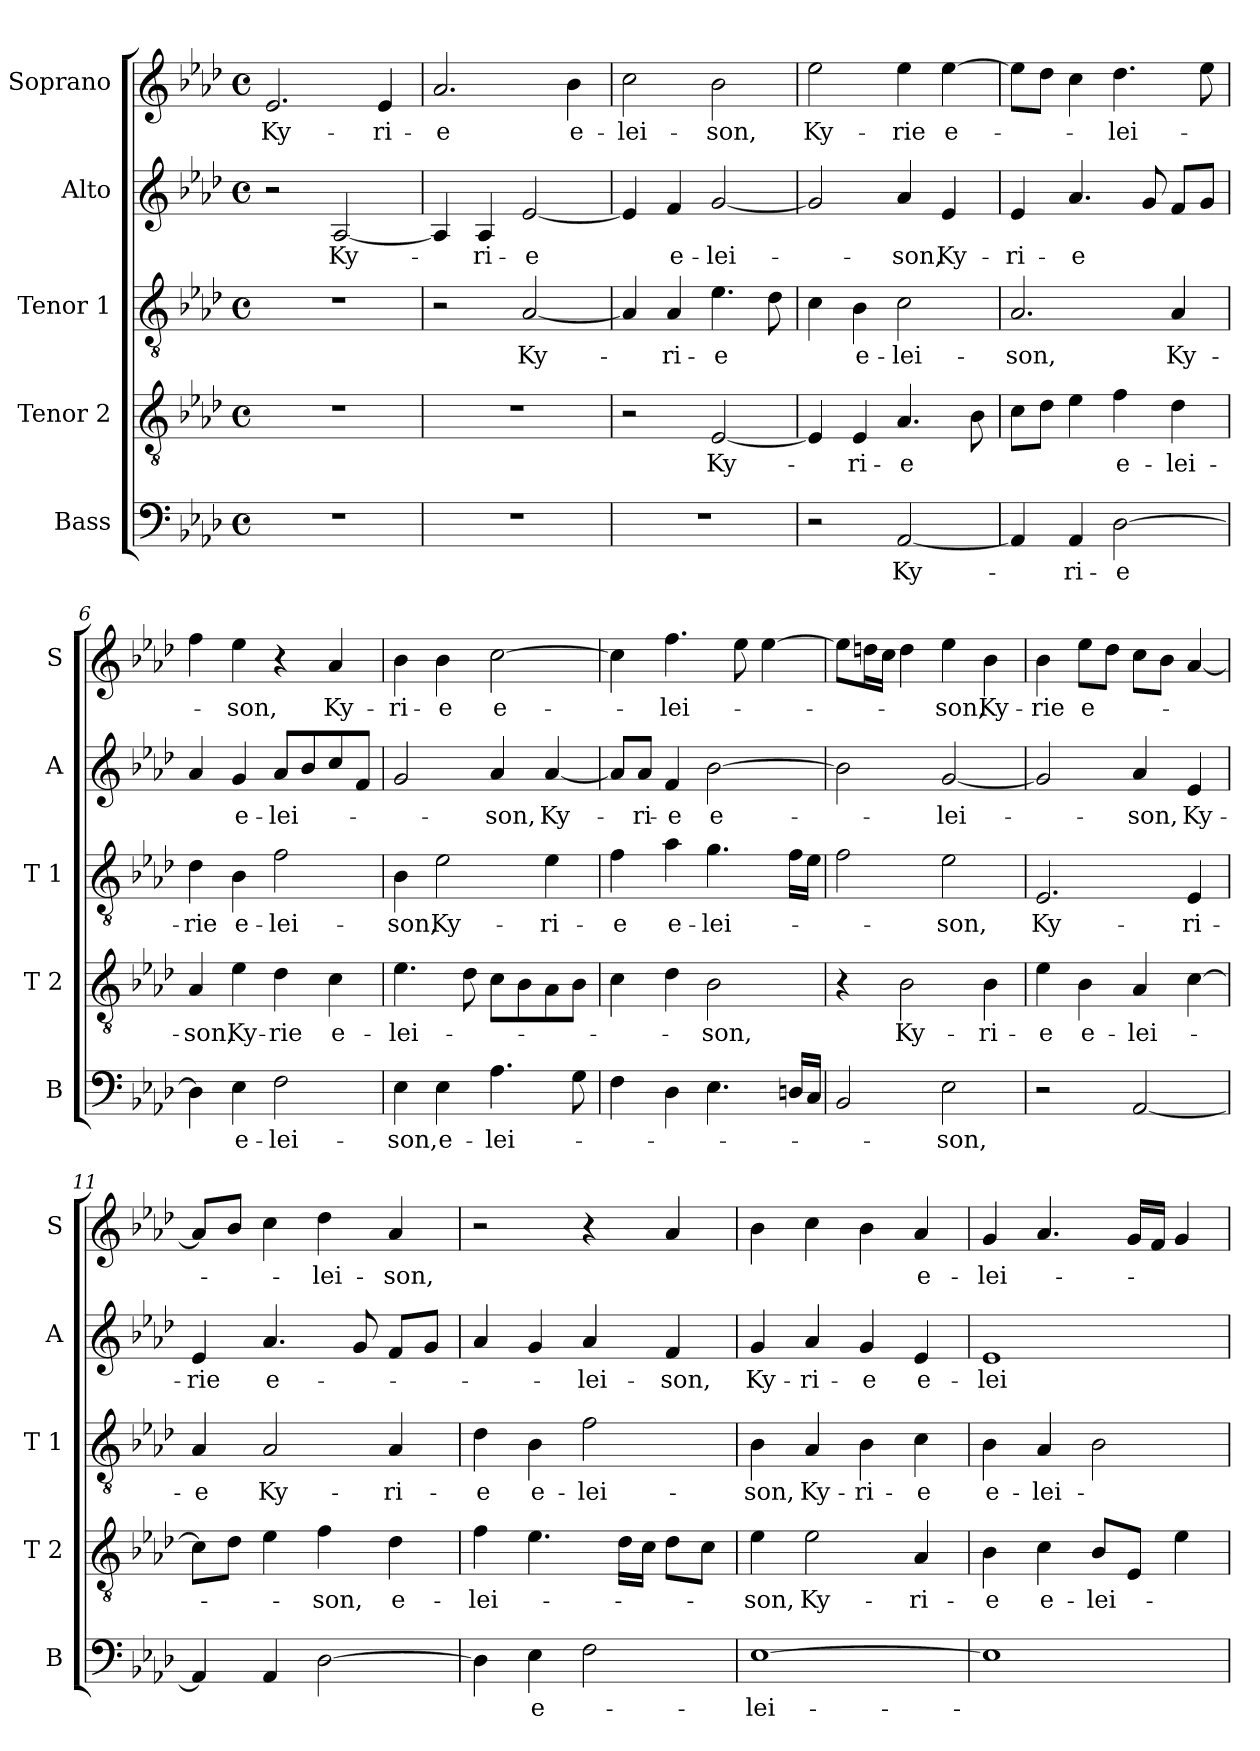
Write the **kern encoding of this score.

**kern	**text	**kern	**text	**kern	**text	**kern	**text	**kern	**text
*part5	*part5	*part4	*part4	*part3	*part3	*part2	*part2	*part1	*part1
*staff5	*staff5	*staff4	*staff4	*staff3	*staff3	*staff2	*staff2	*staff1	*staff1
*I"Bass	*	*I"Tenor 2	*	*I"Tenor 1	*	*I"Alto	*	*I"Soprano	*
*I'B	*	*I'T 2	*	*I'T 1	*	*I'A	*	*I'S	*
*clefF4	*	*clefGv2	*	*clefGv2	*	*clefG2	*	*clefG2	*
*k[b-e-a-d-]	*	*k[b-e-a-d-]	*	*k[b-e-a-d-]	*	*k[b-e-a-d-]	*	*k[b-e-a-d-]	*
*A-:	*	*A-:	*	*A-:	*	*A-:	*	*A-:	*
*M4/4	*	*M4/4	*	*M4/4	*	*M4/4	*	*M4/4	*
*met(c)	*	*met(c)	*	*met(c)	*	*met(c)	*	*met(c)	*
=1	=1	=1	=1	=1	=1	=1	=1	=1	=1
1r	.	1r	.	1r	.	2r	.	2.e-/	Ky-
.	.	.	.	.	.	[2A-/	Ky-	.	.
.	.	.	.	.	.	.	.	4e-/	-ri-
=2	=2	=2	=2	=2	=2	=2	=2	=2	=2
1r	.	1r	.	2r	.	4A-/]	.	2.a-/	-e
.	.	.	.	.	.	4A-/	-ri-	.	.
.	.	.	.	[2A-/	Ky-	[2e-/	-e	.	.
.	.	.	.	.	.	.	.	4b-\	e-
=3	=3	=3	=3	=3	=3	=3	=3	=3	=3
1r	.	2r	.	4A-/]	.	4e-/]	.	2cc\	-lei-
.	.	.	.	4A-/	-ri-	4f/	e-	.	.
.	.	[2E-/	Ky-	4.e-\	-e	[2g/	-lei-	2b-\	-son,
.	.	.	.	8d-\	.	.	.	.	.
=4	=4	=4	=4	=4	=4	=4	=4	=4	=4
2r	.	4E-/]	.	4c\	.	2g/]	.	2ee-\	Ky-
.	.	4E-/	-ri-	4B-\	e-	.	.	.	.
[2AA-/	Ky-	4.A-/	-e	2c\	-lei-	4a-/	-son,	4ee-\	-rie
.	.	.	.	.	.	4e-/	Ky-	[4ee-\	e-
.	.	8B-\	.	.	.	.	.	.	.
=5	=5	=5	=5	=5	=5	=5	=5	=5	=5
4AA-/]	.	8c\L	.	2.A-/	-son,	4e-/	-ri-	8ee-\L]	.
.	.	8d-\J	.	.	.	.	.	8dd-\J	.
4AA-/	-ri-	4e-\	.	.	.	4.a-/	-e	4cc\	.
[2D-\	-e	4f\	e-	.	.	.	.	4.dd-\	-lei-
.	.	.	.	.	.	8g/	.	.	.
.	.	4d-\	-lei-	4A-/	Ky-	8f/L	.	.	.
.	.	.	.	.	.	8g/J	.	8ee-\	.
!!LO:LB:g=z
=6	=6	=6	=6	=6	=6	=6	=6	=6	=6
4D-\]	.	4A-/	-son,	4d-\	-rie	4a-/	.	4ff\	.
4E-\	e-	4e-\	Ky-	4B-\	e-	4g/	e-	4ee-\	-son,
2F\	-lei-	4d-\	-rie	2f\	-lei-	8a-/L	-lei-	4r	.
.	.	.	.	.	.	8b-/	.	.	.
.	.	4c\	e-	.	.	8cc/	.	4a-/	Ky-
.	.	.	.	.	.	8f/J	.	.	.
=7	=7	=7	=7	=7	=7	=7	=7	=7	=7
4E-\	-son,	4.e-\	-lei-	4B-\	-son,	2g/	.	4b-\	-ri-
4E-\	e-	.	.	2e-\	Ky-	.	.	4b-\	-e
.	.	8d-\	.	.	.	.	.	.	.
4.A-\	-lei-	8c\L	.	.	.	4a-/	-son,	[2cc\	e-
.	.	8B-\	.	.	.	.	.	.	.
.	.	8A-\	.	4e-\	-ri-	[4a-/	Ky-	.	.
8G\	.	8B-\J	.	.	.	.	.	.	.
=8	=8	=8	=8	=8	=8	=8	=8	=8	=8
4F\	.	4c\	.	4f\	-e	8a-/L]	.	4cc\]	.
.	.	.	.	.	.	8a-/J	-ri-	.	.
4D-\	.	4d-\	.	4a-\	e-	4f/	-e	4.ff\	-lei-
4.E-\	.	2B-\	-son,	4.g\	-lei-	[2b-\	e-	.	.
.	.	.	.	.	.	.	.	8ee-\	.
.	.	.	.	.	.	.	.	[4ee-\	.
16Dn/LL	.	.	.	16f\LL	.	.	.	.	.
16C/JJ	.	.	.	16e-\JJ	.	.	.	.	.
=9	=9	=9	=9	=9	=9	=9	=9	=9	=9
2BB-/	.	4r	.	2f\	.	2b-\]	.	8ee-\L]	.
.	.	.	.	.	.	.	.	16ddn\L	.
.	.	.	.	.	.	.	.	16cc\JJ	.
.	.	2B-\	Ky-	.	.	.	.	4dd\	.
2E-\	-son,	.	.	2e-\	-son,	[2g/	-lei-	4ee-\	-son,
.	.	4B-\	-ri-	.	.	.	.	4b-\	Ky-
=10	=10	=10	=10	=10	=10	=10	=10	=10	=10
2r	.	4e-\	-e	2.E-/	Ky-	2g/]	.	4b-\	-rie
.	.	4B-\	e-	.	.	.	.	8ee-\L	e-
.	.	.	.	.	.	.	.	8dd-\J	.
[2AA-/	.	4A-/	-lei-	.	.	4a-/	-son,	8cc\L	.
.	.	.	.	.	.	.	.	8b-\J	.
.	.	[4c\	.	4E-/	-ri-	4e-/	Ky-	[4a-/	.
!!LO:PB:g=z
=11	=11	=11	=11	=11	=11	=11	=11	=11	=11
4AA-/]	.	8c\L]	.	4A-/	-e	4e-/	-rie	8a-/L]	.
.	.	8d-\J	.	.	.	.	.	8b-/J	.
4AA-/	.	4e-\	.	2A-/	Ky-	4.a-/	e-	4cc\	.
[2D-\	.	4f\	-son,	.	.	.	.	4dd-\	-lei-
.	.	.	.	.	.	8g/	.	.	.
.	.	4d-\	e-	4A-/	-ri-	8f/L	.	4a-/	-son,
.	.	.	.	.	.	8g/J	.	.	.
=12	=12	=12	=12	=12	=12	=12	=12	=12	=12
4D-\]	.	4f\	-lei-	4d-\	-e	4a-/	.	2r	.
4E-\	e-	4.e-\	.	4B-\	e-	4g/	.	.	.
2F\	.	.	.	2f\	-lei-	4a-/	-lei-	4r	.
.	.	16d-\LL	.	.	.	.	.	.	.
.	.	16c\JJ	.	.	.	.	.	.	.
.	.	8d-\L	.	.	.	4f/	-son,	4a-/	.
.	.	8c\J	.	.	.	.	.	.	.
=13	=13	=13	=13	=13	=13	=13	=13	=13	=13
[1E-	-lei-	4e-\	-son,	4B-\	-son,	4g/	Ky-	4b-\	.
.	.	2e-\	Ky-	4A-/	Ky-	4a-/	-ri-	4cc\	.
.	.	.	.	4B-\	-ri-	4g/	-e	4b-\	.
.	.	4A-/	-ri-	4c\	-e	4e-/	e-	4a-/	e-
=14	=14	=14	=14	=14	=14	=14	=14	=14	=14
1E-]	.	4B-\	-e	4B-\	e-	1e-	-lei-	4g/	-lei-
.	.	4c\	e-	4A-/	-lei-	.	.	4.a-/	.
.	.	8B-/L	-lei-	2B-\	.	.	.	.	.
.	.	8E-/J	.	.	.	.	.	16g/LL	.
.	.	.	.	.	.	.	.	16f/JJ	.
.	.	4e-\	.	.	.	.	.	4g/	.
=	=	=	=	=	=	=	=	=	=
*-	*-	*-	*-	*-	*-	*-	*-	*-	*-
